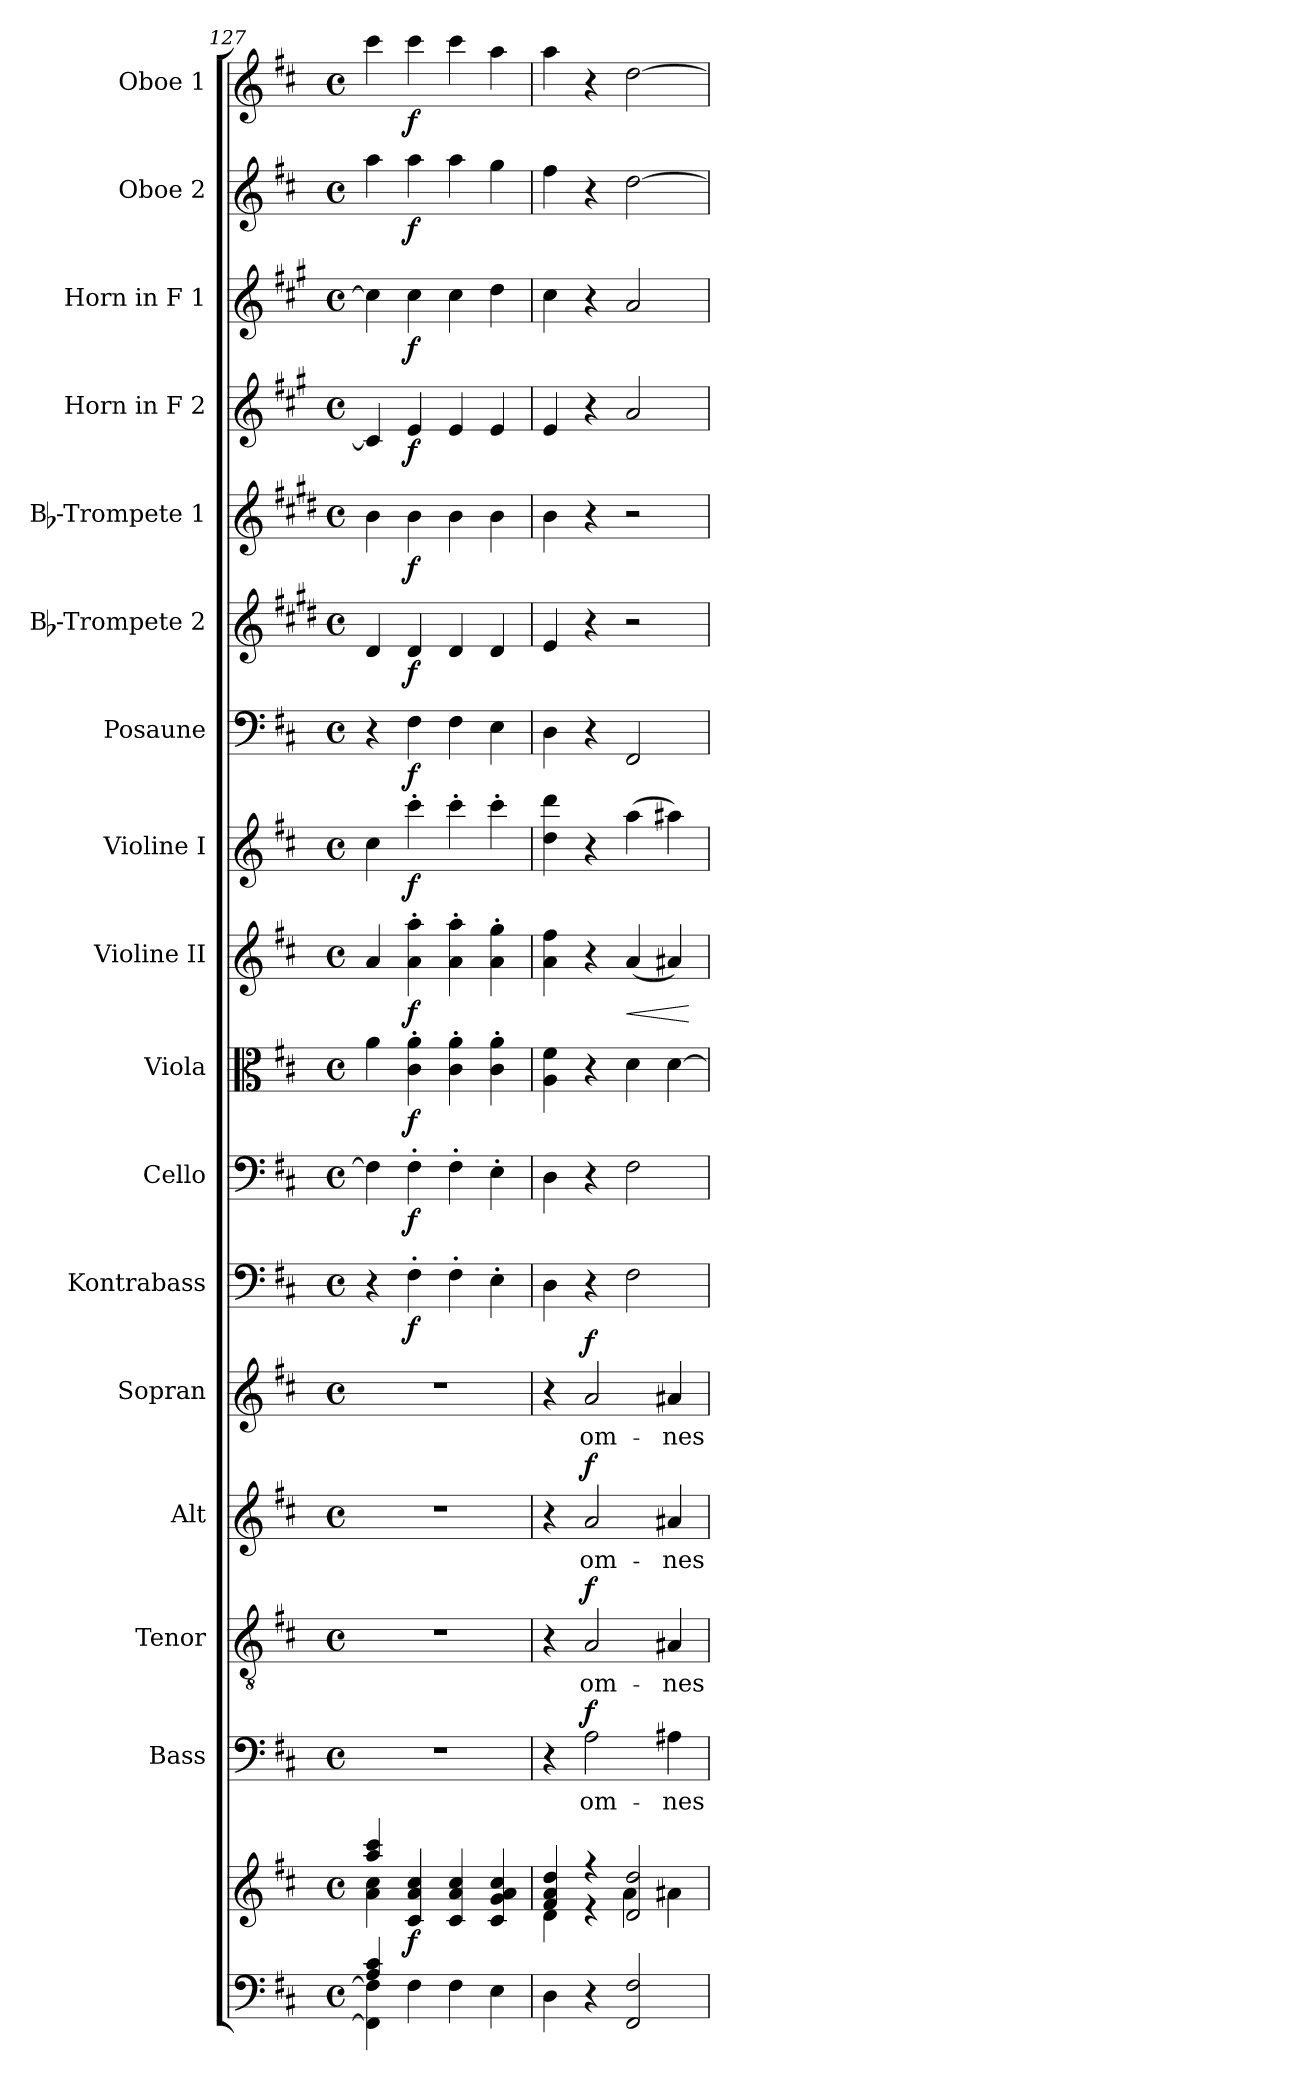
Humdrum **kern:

**kern	**kern	**dynam	**kern	**text	**dynam	**kern	**text	**dynam	**kern	**text	**dynam	**kern	**text	**dynam	**kern	**dynam	**kern	**dynam	**kern	**dynam	**kern	**dynam	**kern	**dynam	**kern	**dynam	**kern	**dynam	**kern	**dynam	**kern	**dynam	**kern	**dynam	**kern	**dynam	**kern	**dynam
*part17	*part17	*part17	*part16	*part16	*part16	*part15	*part15	*part15	*part14	*part14	*part14	*part13	*part13	*part13	*part12	*part12	*part11	*part11	*part10	*part10	*part9	*part9	*part8	*part8	*part7	*part7	*part6	*part6	*part5	*part5	*part4	*part4	*part3	*part3	*part2	*part2	*part1	*part1
*staff18	*staff17	*staff17/18	*staff16	*staff16	*staff16	*staff15	*staff15	*staff15	*staff14	*staff14	*staff14	*staff13	*staff13	*staff13	*staff12	*staff12	*staff11	*staff11	*staff10	*staff10	*staff9	*staff9	*staff8	*staff8	*staff7	*staff7	*staff6	*staff6	*staff5	*staff5	*staff4	*staff4	*staff3	*staff3	*staff2	*staff2	*staff1	*staff1
*	*	*	*I"Bass	*	*	*I"Tenor	*	*	*I"Alt	*	*	*I"Sopran	*	*	*I"Kontrabass	*	*I"Cello	*	*I"Viola	*	*I"Violine II	*	*I"Violine I	*	*I"Posaune	*	*I"Bb-Trompete 2	*	*I"Bb-Trompete 1	*	*I"Horn in F 2	*	*I"Horn in F 1	*	*I"Oboe 2	*	*I"Oboe 1	*
*	*	*	*I'B.	*	*	*I'T.	*	*	*I'A.	*	*	*I'S.	*	*	*I'Kb.	*	*	*	*I'Vla.	*	*I'Vl. II	*	*I'Vl. I	*	*I'Pos.	*	*I'Bb Trp. 2	*	*I'Bb Trp. 1	*	*	*	*	*	*I'Ob. 2	*	*I'Ob. 1	*
!!LO:PB:g=z
*clefF4	*clefG2	*	*clefF4	*	*	*clefGv2	*	*	*clefG2	*	*	*clefG2	*	*	*clefF4	*	*clefF4	*	*clefC3	*	*clefG2	*	*clefG2	*	*clefF4	*	*clefG2	*	*clefG2	*	*clefG2	*	*clefG2	*	*clefG2	*	*clefG2	*
*	*	*	*	*	*	*	*	*	*	*	*	*	*	*	*ITrd7c12	*	*	*	*	*	*	*	*	*	*	*	*ITrd1c2	*	*ITrd1c2	*	*ITrd4c7	*	*ITrd4c7	*	*	*	*	*
*k[f#c#]	*k[f#c#]	*	*k[f#c#]	*	*	*k[f#c#]	*	*	*k[f#c#]	*	*	*k[f#c#]	*	*	*k[f#c#]	*	*k[f#c#]	*	*k[f#c#]	*	*k[f#c#]	*	*k[f#c#]	*	*k[f#c#]	*	*k[f#c#]	*	*k[f#c#]	*	*k[f#c#]	*	*k[f#c#]	*	*k[f#c#]	*	*k[f#c#]	*
*D:	*D:	*	*D:	*	*	*D:	*	*	*D:	*	*	*D:	*	*	*D:	*	*D:	*	*D:	*	*D:	*	*D:	*	*D:	*	*D:	*	*D:	*	*D:	*	*D:	*	*D:	*	*D:	*
*M4/4	*M4/4	*	*M4/4	*	*	*M4/4	*	*	*M4/4	*	*	*M4/4	*	*	*M4/4	*	*M4/4	*	*M4/4	*	*M4/4	*	*M4/4	*	*M4/4	*	*M4/4	*	*M4/4	*	*M4/4	*	*M4/4	*	*M4/4	*	*M4/4	*
*met(c)	*met(c)	*	*met(c)	*	*	*met(c)	*	*	*met(c)	*	*	*met(c)	*	*	*met(c)	*	*met(c)	*	*met(c)	*	*met(c)	*	*met(c)	*	*met(c)	*	*met(c)	*	*met(c)	*	*met(c)	*	*met(c)	*	*met(c)	*	*met(c)	*
=127	=127	=127	=127	=127	=127	=127	=127	=127	=127	=127	=127	=127	=127	=127	=127	=127	=127	=127	=127	=127	=127	=127	=127	=127	=127	=127	=127	=127	=127	=127	=127	=127	=127	=127	=127	=127	=127	=127
*^	*^	*	*	*	*	*	*	*	*	*	*	*	*	*	*	*	*	*	*	*	*	*	*	*	*	*	*	*	*	*	*	*	*	*	*	*	*	*
4A/ 4c#/	4FF#\] 4F#\]	4aa/ 4ccc#/	4a\ 4cc#\	.	1r	.	.	1r	.	.	1r	.	.	1r	.	.	4r	.	4F#\]	.	4a\	.	4a/	.	4cc#\	.	4r	.	4c#/	.	4a\	.	4F#/]	.	4f#\]	.	4aa\	.	4ccc#\	.
!	!	!	!	!LO:DY:b	!	!	!	!	!	!	!	!	!	!	!	!	!	!LO:DY:b	!	!LO:DY:b	!	!LO:DY:b	!	!LO:DY:b	!	!LO:DY:b	!	!LO:DY:b	!	!LO:DY:b	!	!LO:DY:b	!	!LO:DY:b	!	!LO:DY:b	!	!LO:DY:b	!	!LO:DY:b
2.ryy	4F#\	4c#/ 4a/ 4cc#/	2.ryy	f	.	.	.	.	.	.	.	.	.	.	.	.	4FF#'>\	f	4F#'>\	f	4c#\'> 4a\'>	f	4a\'> 4aa\'>	f	4ccc#'>\	f	4F#\	f	4c#/	f	4a\	f	4A/	f	4f#\	f	4aa\	f	4ccc#\	f
.	4F#\	4c#/ 4a/ 4cc#/	.	.	.	.	.	.	.	.	.	.	.	.	.	.	4FF#'>\	.	4F#'>\	.	4c#\'> 4a\'>	.	4a\'> 4aa\'>	.	4ccc#'>\	.	4F#\	.	4c#/	.	4a\	.	4A/	.	4f#\	.	4aa\	.	4ccc#\	.
.	4E\	4c#/ 4g/ 4a/ 4cc#/	.	.	.	.	.	.	.	.	.	.	.	.	.	.	4EE'>\	.	4E'>\	.	4c#\'> 4a\'>	.	4a\'> 4gg\'>	.	4ccc#'>\	.	4E\	.	4c#/	.	4a\	.	4A/	.	4g\	.	4gg\	.	4aa\	.
*v	*v	*	*	*	*	*	*	*	*	*	*	*	*	*	*	*	*	*	*	*	*	*	*	*	*	*	*	*	*	*	*	*	*	*	*	*	*	*	*	*
=128	=128	=128	=128	=128	=128	=128	=128	=128	=128	=128	=128	=128	=128	=128	=128	=128	=128	=128	=128	=128	=128	=128	=128	=128	=128	=128	=128	=128	=128	=128	=128	=128	=128	=128	=128	=128	=128	=128	=128
4D\	4f#/ 4a/ 4dd/	4d\	.	4r	.	.	4r	.	.	4r	.	.	4r	.	.	4DD\	.	4D\	.	4A\ 4f#\	.	4a\ 4ff#\	.	4dd\ 4ddd\	.	4D\	.	4d/	.	4a\	.	4A/	.	4f#\	.	4ff#\	.	4aa\	.
!	!	!	!	!	!LO:LY:b	!LO:DY:a	!	!LO:LY:b	!LO:DY:a	!	!LO:LY:b	!LO:DY:a	!	!LO:LY:b	!LO:DY:a	!	!	!	!	!	!	!	!	!	!	!	!	!	!	!	!	!	!	!	!	!	!	!	!
4r	4r	4r	.	2A\	om-	f	2A/	om-	f	2a/	om-	f	2a/	om-	f	4r	.	4r	.	4r	.	4r	.	4r	.	4r	.	4r	.	4r	.	4r	.	4r	.	4r	.	4r	.
!	!	!	!	!	!	!	!	!	!	!	!	!	!	!	!	!	!	!	!	!	!	!	!LO:HP:b	!	!	!	!	!	!	!	!	!	!	!	!	!	!	!	!
2FF#/ 2F#/	2d/ 2dd/	4a\	.	.	.	.	.	.	.	.	.	.	.	.	.	2FF#\	.	2F#\	.	4d\	.	(<4a/	<	(>4aa\	.	2FF#/	.	2r	.	2r	.	2d/	.	2d/	.	[2dd\	.	[2dd\	.
!	!	!	!	!	!LO:LY:b	!	!	!LO:LY:b	!	!	!LO:LY:b	!	!	!LO:LY:b	!	!	!	!	!	!	!	!	!	!	!	!	!	!	!	!	!	!	!	!	!	!	!	!	!
.	.	4a#X\	.	4A#X\	-nes	.	4A#X/	-nes	.	4a#X/	-nes	.	4a#X/	-nes	.	.	.	.	.	[4d\	.	4a#X/)	.	4aa#X\)	.	.	.	.	.	.	.	.	.	.	.	.	.	.	.
*	*v	*v	*	*	*	*	*	*	*	*	*	*	*	*	*	*	*	*	*	*	*	*	*	*	*	*	*	*	*	*	*	*	*	*	*	*	*	*	*
.	.	.	.	.	.	.	.	.	.	.	.	.	.	.	.	.	.	.	.	.	.	[	.	.	.	.	.	.	.	.	.	.	.	.	.	.	.	.
=	=	=	=	=	=	=	=	=	=	=	=	=	=	=	=	=	=	=	=	=	=	=	=	=	=	=	=	=	=	=	=	=	=	=	=	=	=	=
*-	*-	*-	*-	*-	*-	*-	*-	*-	*-	*-	*-	*-	*-	*-	*-	*-	*-	*-	*-	*-	*-	*-	*-	*-	*-	*-	*-	*-	*-	*-	*-	*-	*-	*-	*-	*-	*-	*-
